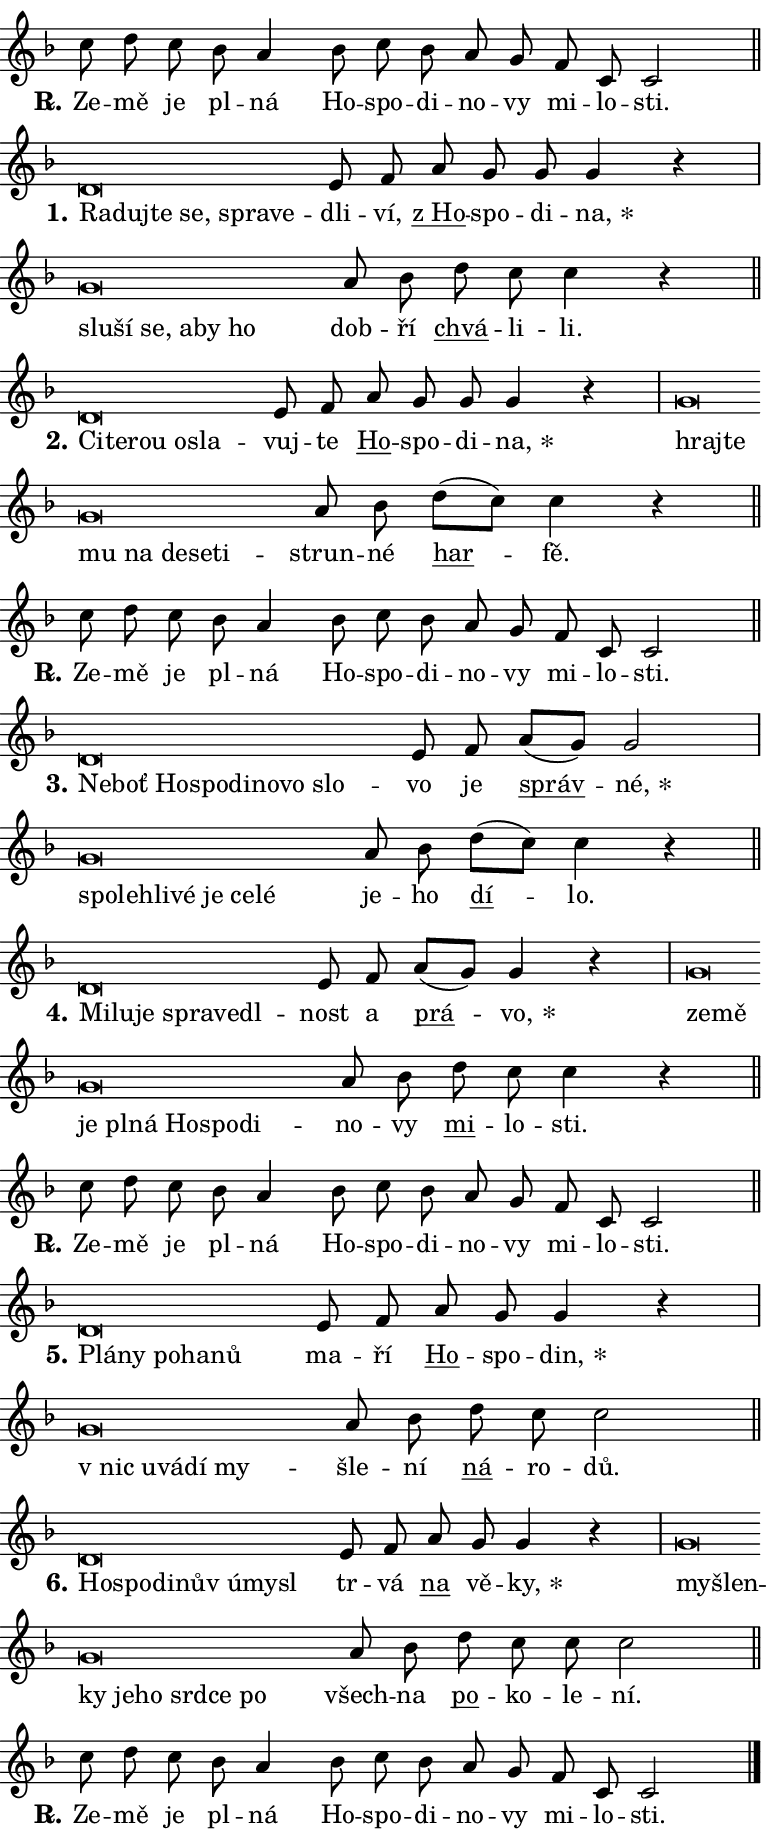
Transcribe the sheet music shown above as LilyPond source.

\version "2.24.0"
\header { tagline = "" }
\paper {
  indent = 0\cm
  top-margin = 0\cm
  right-margin = 0.13\cm % to fit lyric hyphens
  bottom-margin = 0\cm
  left-margin = 0\cm
  paper-width = 13\cm
  page-breaking = #ly:one-page-breaking
  system-system-spacing.basic-distance = #11
  score-system-spacing.basic-distance = #11
  ragged-last = ##f
}


%% Author: Thomas Morley
%% https://lists.gnu.org/archive/html/lilypond-user/2020-05/msg00002.html
#(define (line-position grob)
"Returns position of @var[grob} in current system:
   @code{'start}, if at first time-step
   @code{'end}, if at last time-step
   @code{'middle} otherwise
"
  (let* ((col (ly:item-get-column grob))
         (ln (ly:grob-object col 'left-neighbor))
         (rn (ly:grob-object col 'right-neighbor))
         (col-to-check-left (if (ly:grob? ln) ln col))
         (col-to-check-right (if (ly:grob? rn) rn col))
         (break-dir-left
           (and
             (ly:grob-property col-to-check-left 'non-musical #f)
             (ly:item-break-dir col-to-check-left)))
         (break-dir-right
           (and
             (ly:grob-property col-to-check-right 'non-musical #f)
             (ly:item-break-dir col-to-check-right))))
        (cond ((eqv? 1 break-dir-left) 'start)
              ((eqv? -1 break-dir-right) 'end)
              (else 'middle))))

#(define (tranparent-at-line-position vctor)
  (lambda (grob)
  "Relying on @code{line-position} select the relevant enry from @var{vctor}.
Used to determine transparency,"
    (case (line-position grob)
      ((end) (not (vector-ref vctor 0)))
      ((middle) (not (vector-ref vctor 1)))
      ((start) (not (vector-ref vctor 2))))))

noteHeadBreakVisibility =
#(define-music-function (break-visibility)(vector?)
"Makes @code{NoteHead}s transparent relying on @var{break-visibility}"
#{
  \override NoteHead.transparent =
    #(tranparent-at-line-position break-visibility)
#})

#(define delete-ledgers-for-transparent-note-heads
  (lambda (grob)
    "Reads whether a @code{NoteHead} is transparent.
If so this @code{NoteHead} is removed from @code{'note-heads} from
@var{grob}, which is supposed to be @code{LedgerLineSpanner}.
As a result ledgers are not printed for this @code{NoteHead}"
    (let* ((nhds-array (ly:grob-object grob 'note-heads))
           (nhds-list
             (if (ly:grob-array? nhds-array)
                 (ly:grob-array->list nhds-array)
                 '()))
           ;; Relies on the transparent-property being done before
           ;; Staff.LedgerLineSpanner.after-line-breaking is executed.
           ;; This is fragile ...
           (to-keep
             (remove
               (lambda (nhd)
                 (ly:grob-property nhd 'transparent #f))
               nhds-list)))
      ;; TODO find a better method to iterate over grob-arrays, similiar
      ;; to filter/remove etc for lists
      ;; For now rebuilt from scratch
      (set! (ly:grob-object grob 'note-heads)  '())
      (for-each
        (lambda (nhd)
          (ly:pointer-group-interface::add-grob grob 'note-heads nhd))
        to-keep))))

squashNotes = {
  \override NoteHead.X-extent = #'(-0.2 . 0.2)
  \override NoteHead.Y-extent = #'(-0.75 . 0)
  \override NoteHead.stencil =
    #(lambda (grob)
       (let ((pos (ly:grob-property grob 'staff-position)))
         (begin
           (if (< pos -7) (display "ERROR: Lower brevis then expected\n") (display ""))
           (if (<= pos -6) ly:text-interface::print ly:note-head::print))))
}
unSquashNotes = {
  \revert NoteHead.X-extent
  \revert NoteHead.Y-extent
  \revert NoteHead.stencil
}

hideNotes = \noteHeadBreakVisibility #begin-of-line-visible
unHideNotes = \noteHeadBreakVisibility #all-visible

% work-around for resetting accidentals
% https://lilypond.org/doc/v2.23/Documentation/notation/displaying-rhythms#unmetered-music
cadenzaMeasure = {
  \cadenzaOff
  \partial 1024 s1024
  \cadenzaOn
}

#(define-markup-command (accent layout props text) (markup?)
  "Underline accented syllable"
  (interpret-markup layout props
    #{\markup \override #'(offset . 4.3) \underline { #text }#}))

responsum = \markup \concat {
  "R" \hspace #-1.05 \path #0.1 #'((moveto 0 0.07) (lineto 0.9 0.8)) \hspace #0.05 "."
}

spaceSize = #0.6828661417322834 % exact space size for TeX Gyre Schola

\layout {
  \context {
    \Staff
    \remove "Time_signature_engraver"
    \override LedgerLineSpanner.after-line-breaking = #delete-ledgers-for-transparent-note-heads
  }
  \context {
    \Lyrics {
      \override LyricSpace.minimum-distance = \spaceSize
      \override LyricText.font-name = #"TeX Gyre Schola"
      \override LyricText.font-size = 1
      \override StanzaNumber.font-name = #"TeX Gyre Schola Bold"
      \override StanzaNumber.font-size = 1
    }
  }
  \context {
    \Score 
    \override NoteHead.text =
      #(lambda (grob) 
        (let ((pos (ly:grob-property grob 'staff-position)))
          #{\markup {
            \combine
              \halign #-0.55 \raise #(if (= pos -6) 0 0.5) \override #'(thickness . 2) \draw-line #'(3.2 . 0)
              \musicglyph "noteheads.sM1"
          }#}))
  }
}

% magnetic-lyrics.ily
%
%   written by
%     Jean Abou Samra <jean@abou-samra.fr>
%     Werner Lemberg <wl@gnu.org>
%
%   adapted by
%     Jiri Hon <jiri.hon@gmail.com>
%
% Version 2022-Apr-15

% https://www.mail-archive.com/lilypond-user@gnu.org/msg149350.html

#(define (Left_hyphen_pointer_engraver context)
   "Collect syllable-hyphen-syllable occurrences in lyrics and store
them in properties.  This engraver only looks to the left.  For
example, if the lyrics input is @code{foo -- bar}, it does the
following.

@itemize @bullet
@item
Set the @code{text} property of the @code{LyricHyphen} grob between
@q{foo} and @q{bar} to @code{foo}.

@item
Set the @code{left-hyphen} property of the @code{LyricText} grob with
text @q{foo} to the @code{LyricHyphen} grob between @q{foo} and
@q{bar}.
@end itemize

Use this auxiliary engraver in combination with the
@code{lyric-@/text::@/apply-@/magnetic-@/offset!} hook."
   (let ((hyphen #f)
         (text #f))
     (make-engraver
      (acknowledgers
       ((lyric-syllable-interface engraver grob source-engraver)
        (set! text grob)))
      (end-acknowledgers
       ((lyric-hyphen-interface engraver grob source-engraver)
        ;(when (not (grob::has-interface grob 'lyric-space-interface))
          (set! hyphen grob)));)
      ((stop-translation-timestep engraver)
       (when (and text hyphen)
         (ly:grob-set-object! text 'left-hyphen hyphen))
       (set! text #f)
       (set! hyphen #f)))))

#(define (lyric-text::apply-magnetic-offset! grob)
   "If the space between two syllables is less than the value in
property @code{LyricText@/.details@/.squash-threshold}, move the right
syllable to the left so that it gets concatenated with the left
syllable.

Use this function as a hook for
@code{LyricText@/.after-@/line-@/breaking} if the
@code{Left_@/hyphen_@/pointer_@/engraver} is active."
   (let ((hyphen (ly:grob-object grob 'left-hyphen #f)))
     (when hyphen
       (let ((left-text (ly:spanner-bound hyphen LEFT)))
         (when (grob::has-interface left-text 'lyric-syllable-interface)
           (let* ((common (ly:grob-common-refpoint grob left-text X))
                  (this-x-ext (ly:grob-extent grob common X))
                  (left-x-ext
                   (begin
                     ;; Trigger magnetism for left-text.
                     (ly:grob-property left-text 'after-line-breaking)
                     (ly:grob-extent left-text common X)))
                  ;; `delta` is the gap width between two syllables.
                  (delta (- (interval-start this-x-ext)
                            (interval-end left-x-ext)))
                  (details (ly:grob-property grob 'details))
                  (threshold (assoc-get 'squash-threshold details 0.2)))
             (when (< delta threshold)
               (let* (;; We have to manipulate the input text so that
                      ;; ligatures crossing syllable boundaries are not
                      ;; disabled.  For languages based on the Latin
                      ;; script this is essentially a beautification.
                      ;; However, for non-Western scripts it can be a
                      ;; necessity.
                      (lt (ly:grob-property left-text 'text))
                      (rt (ly:grob-property grob 'text))
                      (is-space (grob::has-interface hyphen 'lyric-space-interface))
                      (space (if is-space " " ""))
                      (extra-delta (if is-space spaceSize 0))
                      ;; Append new syllable.
                      (ltrt-space (if (and (string? lt) (string? rt))
                                (string-append lt space rt)
                                (make-concat-markup (list lt space rt))))
                      ;; Right-align `ltrt` to the right side.
                      (ltrt-space-markup (grob-interpret-markup
                               grob
                               (make-translate-markup
                                (cons (interval-length this-x-ext) 0)
                                (make-right-align-markup ltrt-space)))))
                 (begin
                   ;; Don't print `left-text`.
                   (ly:grob-set-property! left-text 'stencil #f)
                   ;; Set text and stencil (which holds all collected
                   ;; syllables so far) and shift it to the left.
                   (ly:grob-set-property! grob 'text ltrt-space)
                   (ly:grob-set-property! grob 'stencil ltrt-space-markup)
                   (ly:grob-translate-axis! grob (- (- delta extra-delta)) X))))))))))


#(define (lyric-hyphen::displace-bounds-first grob)
   ;; Make very sure this callback isn't triggered too early.
   (let ((left (ly:spanner-bound grob LEFT))
         (right (ly:spanner-bound grob RIGHT)))
     (ly:grob-property left 'after-line-breaking)
     (ly:grob-property right 'after-line-breaking)
     (ly:lyric-hyphen::print grob)))

squashThreshold = #0.4

\layout {
  \context {
    \Lyrics
    \consists #Left_hyphen_pointer_engraver
    \override LyricText.after-line-breaking =
      #lyric-text::apply-magnetic-offset!
    \override LyricHyphen.stencil = #lyric-hyphen::displace-bounds-first
    \override LyricText.details.squash-threshold = \squashThreshold
    \override LyricHyphen.minimum-distance = 0
    \override LyricHyphen.minimum-length = \squashThreshold
  }
}

squashText = \override LyricText.details.squash-threshold = 9999
unSquashText = \override LyricText.details.squash-threshold = \squashThreshold

leftText = \override LyricText.self-alignment-X = #LEFT
unLeftText = \revert LyricText.self-alignment-X

starOffset = #(lambda (grob) 
                (let ((x_offset (ly:self-alignment-interface::aligned-on-x-parent grob)))
                  (if (= x_offset 0) 0 (+ x_offset 1.2))))

star = #(define-music-function (syllable)(string?)
"Append star separator at the end of a syllable"
#{
  \once \override LyricText.X-offset = #starOffset
  \lyricmode { \markup {
    #syllable
    \override #'((font-name . "TeX Gyre Schola Bold")) \hspace #0.2 \lower #0.65 \larger "*"
  } }
#})

starAccent = #(define-music-function (syllable)(string?)
"Append star separator at the end of a syllable and make accent"
#{
  \once \override LyricText.X-offset = #starOffset
  \lyricmode { \markup {
    \accent #syllable
    \override #'((font-name . "TeX Gyre Schola Bold")) \hspace #0.2 \lower #0.65 \larger "*"
  } }
#})

breath = #(define-music-function (syllable)(string?)
"Append breathing indicator at the end of a syllable"
#{
  \lyricmode { \markup { #syllable "+" } }
#})

optionalBreath = #(define-music-function (syllable)(string?)
"Append optional breathing indicator at the end of a syllable"
#{
  \lyricmode { \markup { #syllable "(+)" } }
#})


\score {
    <<
        \new Voice = "melody" { \cadenzaOn \key f \major \relative { c''8 d c bes a4 \bar "" bes8 c bes \bar "" a g \bar "" f c c2 \cadenzaMeasure \bar "||" \break } }
        \new Lyrics \lyricsto "melody" { \lyricmode { \set stanza = \responsum
Ze -- mě je pl -- ná Ho -- spo -- di -- no -- vy mi -- lo -- sti. } }
    >>
    \layout {}
}

\score {
    <<
        \new Voice = "melody" { \cadenzaOn \key f \major \relative { \squashNotes d'\breve*1/16 \hideNotes \breve*1/16 \bar "" \breve*1/16 \bar "" \breve*1/16 \bar "" \breve*1/16 \breve*1/16 \bar "" \unHideNotes \unSquashNotes e8 f \bar "" a g g g4 r \cadenzaMeasure \bar "|" \squashNotes g\breve*1/16 \hideNotes \breve*1/16 \bar "" \breve*1/16 \bar "" \breve*1/16 \bar "" \breve*1/16 \breve*1/16 \bar "" \unHideNotes \unSquashNotes a8 bes \bar "" d c c4 r \cadenzaMeasure \bar "||" \break } }
        \new Lyrics \lyricsto "melody" { \lyricmode { \set stanza = "1."
\leftText Ra -- \squashText duj -- te se, spra -- ve -- \unLeftText \unSquashText dli -- ví, \markup \accent "z Ho" -- spo -- di -- \star na, \leftText slu -- \squashText ší se, a -- by ho \unLeftText \unSquashText dob -- ří \markup \accent chvá -- li -- li. } }
    >>
    \layout {}
}

\score {
    <<
        \new Voice = "melody" { \cadenzaOn \key f \major \relative { \squashNotes d'\breve*1/16 \hideNotes \breve*1/16 \bar "" \breve*1/16 \bar "" \breve*1/16 \breve*1/16 \bar "" \unHideNotes \unSquashNotes e8 f \bar "" a g g g4 r \cadenzaMeasure \bar "|" \squashNotes g\breve*1/16 \hideNotes \breve*1/16 \bar "" \breve*1/16 \bar "" \breve*1/16 \bar "" \breve*1/16 \bar "" \breve*1/16 \breve*1/16 \bar "" \unHideNotes \unSquashNotes a8 bes \bar "" d[( c)] c4 r \cadenzaMeasure \bar "||" \break } }
        \new Lyrics \lyricsto "melody" { \lyricmode { \set stanza = "2."
\leftText Ci -- \squashText te -- rou o -- sla -- \unLeftText \unSquashText vuj -- te \markup \accent Ho -- spo -- di -- \star na, \leftText hraj -- \squashText te mu na de -- se -- ti -- \unLeftText \unSquashText strun -- né \markup \accent har -- fě. } }
    >>
    \layout {}
}

\score {
    <<
        \new Voice = "melody" { \cadenzaOn \key f \major \relative { c''8 d c bes a4 \bar "" bes8 c bes \bar "" a g \bar "" f c c2 \cadenzaMeasure \bar "||" \break } }
        \new Lyrics \lyricsto "melody" { \lyricmode { \set stanza = \responsum
Ze -- mě je pl -- ná Ho -- spo -- di -- no -- vy mi -- lo -- sti. } }
    >>
    \layout {}
}

\score {
    <<
        \new Voice = "melody" { \cadenzaOn \key f \major \relative { \squashNotes d'\breve*1/16 \hideNotes \breve*1/16 \bar "" \breve*1/16 \bar "" \breve*1/16 \bar "" \breve*1/16 \bar "" \breve*1/16 \bar "" \breve*1/16 \breve*1/16 \bar "" \unHideNotes \unSquashNotes e8 f \bar "" a[( g)] g2 \cadenzaMeasure \bar "|" \squashNotes g\breve*1/16 \hideNotes \breve*1/16 \bar "" \breve*1/16 \bar "" \breve*1/16 \bar "" \breve*1/16 \bar "" \breve*1/16 \breve*1/16 \bar "" \unHideNotes \unSquashNotes a8 bes \bar "" d[( c)] c4 r \cadenzaMeasure \bar "||" \break } }
        \new Lyrics \lyricsto "melody" { \lyricmode { \set stanza = "3."
\leftText Ne -- \squashText boť Ho -- spo -- di -- no -- vo slo -- \unLeftText \unSquashText vo je \markup \accent správ -- \star né, \leftText spo -- \squashText leh -- li -- vé je ce -- lé \unLeftText \unSquashText je -- ho \markup \accent dí -- lo. } }
    >>
    \layout {}
}

\score {
    <<
        \new Voice = "melody" { \cadenzaOn \key f \major \relative { \squashNotes d'\breve*1/16 \hideNotes \breve*1/16 \bar "" \breve*1/16 \bar "" \breve*1/16 \bar "" \breve*1/16 \breve*1/16 \bar "" \unHideNotes \unSquashNotes e8 f \bar "" a[( g)] g4 r \cadenzaMeasure \bar "|" \squashNotes g\breve*1/16 \hideNotes \breve*1/16 \bar "" \breve*1/16 \bar "" \breve*1/16 \bar "" \breve*1/16 \bar "" \breve*1/16 \bar "" \breve*1/16 \breve*1/16 \bar "" \unHideNotes \unSquashNotes a8 bes \bar "" d c c4 r \cadenzaMeasure \bar "||" \break } }
        \new Lyrics \lyricsto "melody" { \lyricmode { \set stanza = "4."
\leftText Mi -- \squashText lu -- je spra -- ve -- dl -- \unLeftText \unSquashText nost a \markup \accent prá -- \star vo, \leftText ze -- \squashText mě je pl -- ná Ho -- spo -- di -- \unLeftText \unSquashText no -- vy \markup \accent mi -- lo -- sti. } }
    >>
    \layout {}
}

\score {
    <<
        \new Voice = "melody" { \cadenzaOn \key f \major \relative { c''8 d c bes a4 \bar "" bes8 c bes \bar "" a g \bar "" f c c2 \cadenzaMeasure \bar "||" \break } }
        \new Lyrics \lyricsto "melody" { \lyricmode { \set stanza = \responsum
Ze -- mě je pl -- ná Ho -- spo -- di -- no -- vy mi -- lo -- sti. } }
    >>
    \layout {}
}

\score {
    <<
        \new Voice = "melody" { \cadenzaOn \key f \major \relative { \squashNotes d'\breve*1/16 \hideNotes \breve*1/16 \bar "" \breve*1/16 \bar "" \breve*1/16 \breve*1/16 \bar "" \unHideNotes \unSquashNotes e8 f \bar "" a g g4 r \cadenzaMeasure \bar "|" \squashNotes g\breve*1/16 \hideNotes \breve*1/16 \bar "" \breve*1/16 \bar "" \breve*1/16 \breve*1/16 \bar "" \unHideNotes \unSquashNotes a8 bes \bar "" d c c2 \cadenzaMeasure \bar "||" \break } }
        \new Lyrics \lyricsto "melody" { \lyricmode { \set stanza = "5."
\leftText Plá -- \squashText ny po -- ha -- nů \unLeftText \unSquashText ma -- ří \markup \accent Ho -- spo -- \star din, \leftText "v nic" \squashText u -- vá -- dí my -- \unLeftText \unSquashText šle -- ní \markup \accent ná -- ro -- dů. } }
    >>
    \layout {}
}

\score {
    <<
        \new Voice = "melody" { \cadenzaOn \key f \major \relative { \squashNotes d'\breve*1/16 \hideNotes \breve*1/16 \bar "" \breve*1/16 \bar "" \breve*1/16 \bar "" \breve*1/16 \bar "" \breve*1/16 \breve*1/16 \bar "" \unHideNotes \unSquashNotes e8 f \bar "" a g g4 r \cadenzaMeasure \bar "|" \squashNotes g\breve*1/16 \hideNotes \breve*1/16 \bar "" \breve*1/16 \bar "" \breve*1/16 \bar "" \breve*1/16 \bar "" \breve*1/16 \bar "" \breve*1/16 \breve*1/16 \bar "" \unHideNotes \unSquashNotes a8 bes \bar "" d c c c2 \cadenzaMeasure \bar "||" \break } }
        \new Lyrics \lyricsto "melody" { \lyricmode { \set stanza = "6."
\leftText Ho -- \squashText spo -- di -- nův ú -- my -- sl \unLeftText \unSquashText tr -- vá \markup \accent na vě -- \star ky, \leftText my -- \squashText šlen -- ky je -- ho srd -- ce po \unLeftText \unSquashText všech -- na \markup \accent po -- ko -- le -- ní. } }
    >>
    \layout {}
}

\score {
    <<
        \new Voice = "melody" { \cadenzaOn \key f \major \relative { c''8 d c bes a4 \bar "" bes8 c bes \bar "" a g \bar "" f c c2 \cadenzaMeasure \bar "||" \break } \bar "|." }
        \new Lyrics \lyricsto "melody" { \lyricmode { \set stanza = \responsum
Ze -- mě je pl -- ná Ho -- spo -- di -- no -- vy mi -- lo -- sti. } }
    >>
    \layout {}
}
